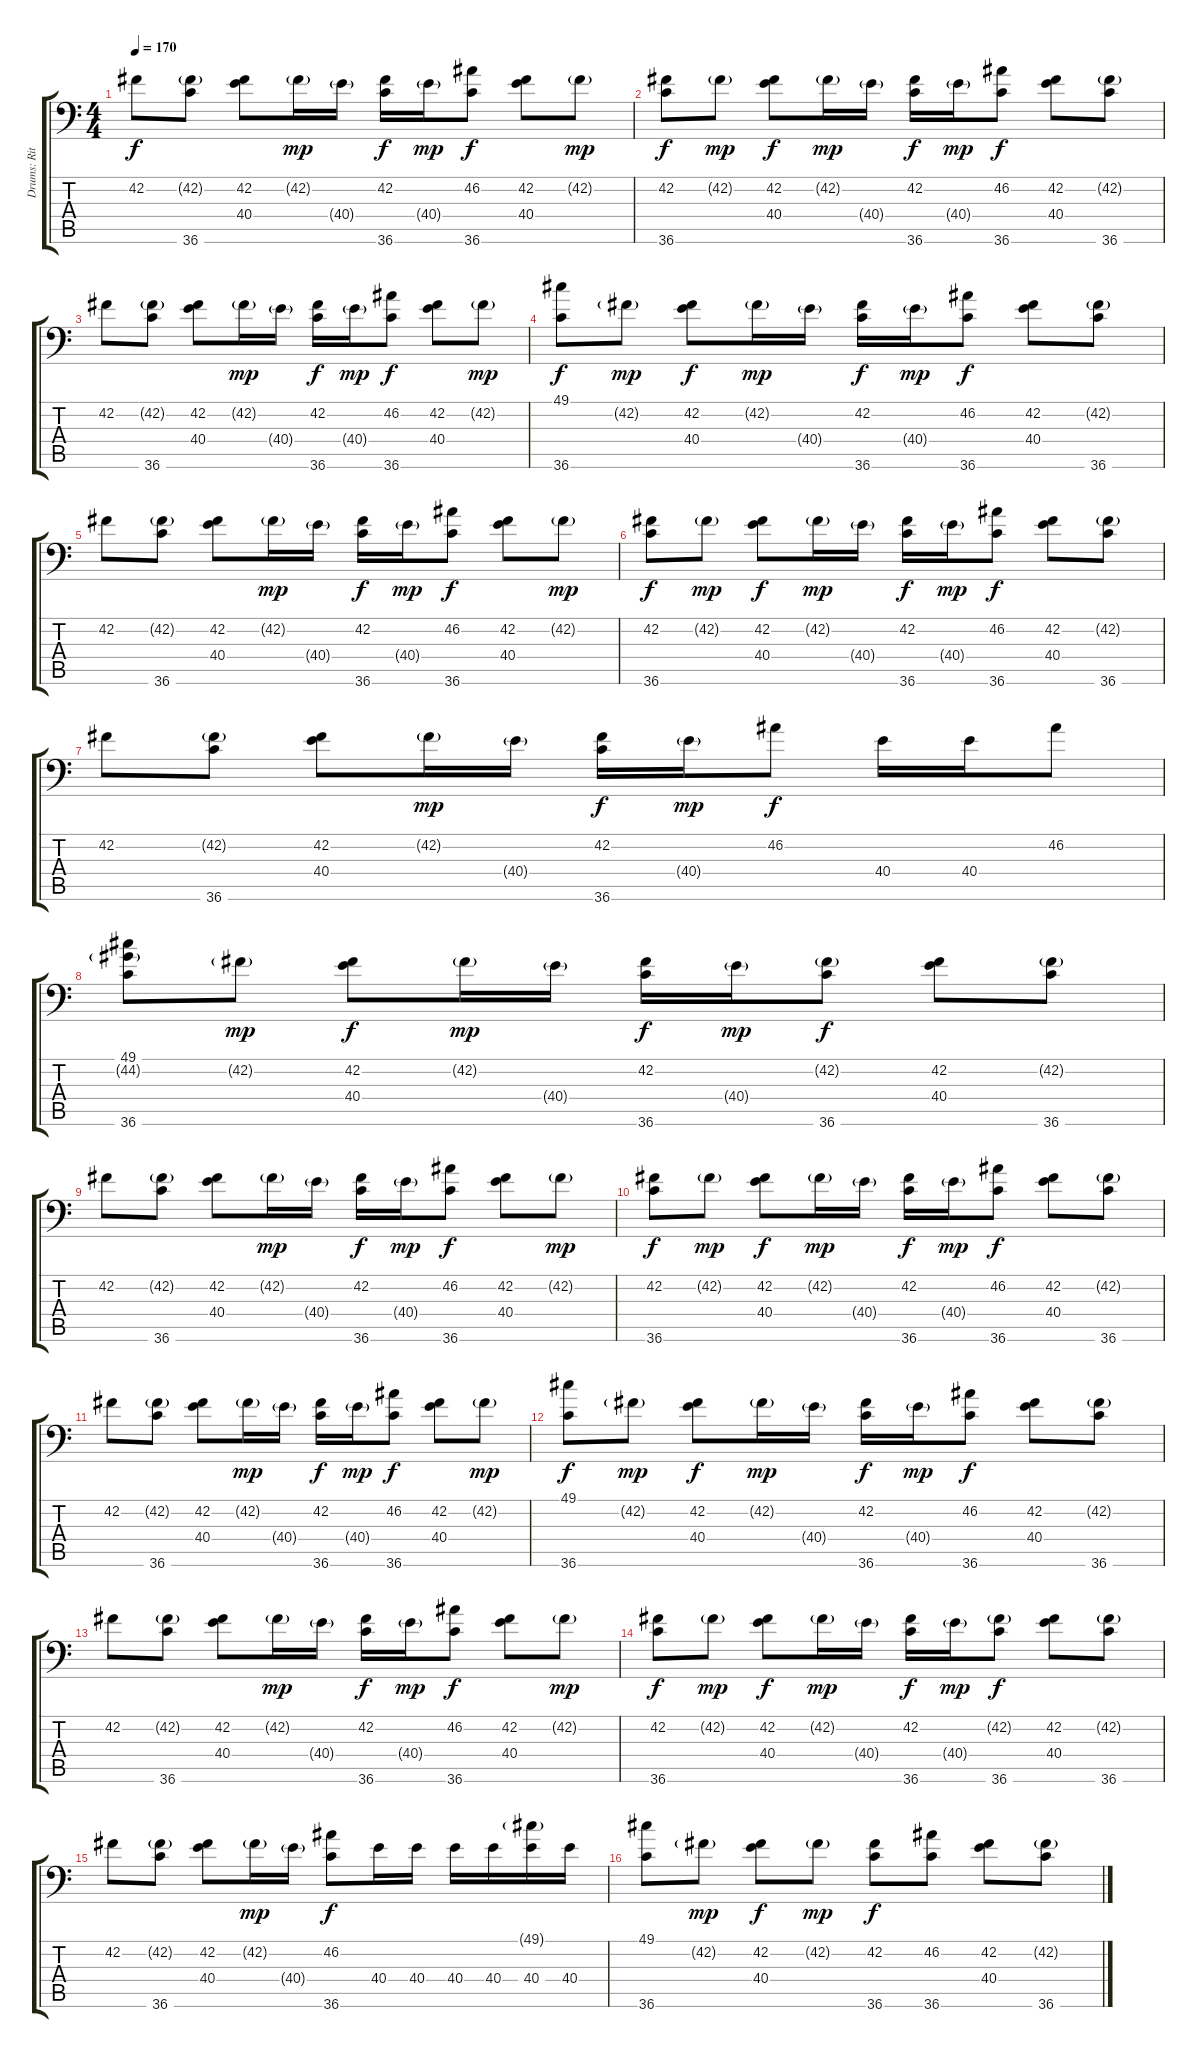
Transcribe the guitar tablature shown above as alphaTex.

\track ("Drums: Ritsu Tainaka" "Drums: Rit") {instrument acousticgrandpiano}
\staff {score tabs}
\tuning (C-1 C-1 C-1 C-1 C-1 C-1) {hide}
\ts (4 4)
\tempo 170
\clef f4
\ks c
42.2.8{dy f} (42.2{g} 36.6).8 (42.2 40.4).8 42.2{g}.16{dy mp} 40.4{g}.16 (42.2 36.6).16{dy f} 40.4{g}.16{dy mp} (46.2 36.6).8{dy f} (42.2 40.4).8 42.2{g}.8{dy mp} |
(42.2 36.6).8{dy f} 42.2{g}.8{dy mp} (42.2 40.4).8{dy f} 42.2{g}.16{dy mp} 40.4{g}.16 (42.2 36.6).16{dy f} 40.4{g}.16{dy mp} (46.2 36.6).8{dy f} (42.2 40.4).8 (42.2{g} 36.6).8 |
42.2.8 (42.2{g} 36.6).8 (42.2 40.4).8 42.2{g}.16{dy mp} 40.4{g}.16 (42.2 36.6).16{dy f} 40.4{g}.16{dy mp} (46.2 36.6).8{dy f} (42.2 40.4).8 42.2{g}.8{dy mp} |
(49.1 36.6).8{dy f} 42.2{g}.8{dy mp} (42.2 40.4).8{dy f} 42.2{g}.16{dy mp} 40.4{g}.16 (42.2 36.6).16{dy f} 40.4{g}.16{dy mp} (46.2 36.6).8{dy f} (42.2 40.4).8 (42.2{g} 36.6).8 |
42.2.8 (42.2{g} 36.6).8 (42.2 40.4).8 42.2{g}.16{dy mp} 40.4{g}.16 (42.2 36.6).16{dy f} 40.4{g}.16{dy mp} (46.2 36.6).8{dy f} (42.2 40.4).8 42.2{g}.8{dy mp} |
(42.2 36.6).8{dy f} 42.2{g}.8{dy mp} (42.2 40.4).8{dy f} 42.2{g}.16{dy mp} 40.4{g}.16 (42.2 36.6).16{dy f} 40.4{g}.16{dy mp} (46.2 36.6).8{dy f} (42.2 40.4).8 (42.2{g} 36.6).8 |
42.2.8 (42.2{g} 36.6).8 (42.2 40.4).8 42.2{g}.16{dy mp} 40.4{g}.16 (42.2 36.6).16{dy f} 40.4{g}.16{dy mp} 46.2.8{dy f} 40.4.16 40.4.16 46.2.8 |
(49.1 44.2{g} 36.6).8 42.2{g}.8{dy mp} (42.2 40.4).8{dy f} 42.2{g}.16{dy mp} 40.4{g}.16 (42.2 36.6).16{dy f} 40.4{g}.16{dy mp} (42.2{g} 36.6).8{dy f} (42.2 40.4).8 (42.2{g} 36.6).8 |
42.2.8 (42.2{g} 36.6).8 (42.2 40.4).8 42.2{g}.16{dy mp} 40.4{g}.16 (42.2 36.6).16{dy f} 40.4{g}.16{dy mp} (46.2 36.6).8{dy f} (42.2 40.4).8 42.2{g}.8{dy mp} |
(42.2 36.6).8{dy f} 42.2{g}.8{dy mp} (42.2 40.4).8{dy f} 42.2{g}.16{dy mp} 40.4{g}.16 (42.2 36.6).16{dy f} 40.4{g}.16{dy mp} (46.2 36.6).8{dy f} (42.2 40.4).8 (42.2{g} 36.6).8 |
42.2.8 (42.2{g} 36.6).8 (42.2 40.4).8 42.2{g}.16{dy mp} 40.4{g}.16 (42.2 36.6).16{dy f} 40.4{g}.16{dy mp} (46.2 36.6).8{dy f} (42.2 40.4).8 42.2{g}.8{dy mp} |
(49.1 36.6).8{dy f} 42.2{g}.8{dy mp} (42.2 40.4).8{dy f} 42.2{g}.16{dy mp} 40.4{g}.16 (42.2 36.6).16{dy f} 40.4{g}.16{dy mp} (46.2 36.6).8{dy f} (42.2 40.4).8 (42.2{g} 36.6).8 |
42.2.8 (42.2{g} 36.6).8 (42.2 40.4).8 42.2{g}.16{dy mp} 40.4{g}.16 (42.2 36.6).16{dy f} 40.4{g}.16{dy mp} (46.2 36.6).8{dy f} (42.2 40.4).8 42.2{g}.8{dy mp} |
(42.2 36.6).8{dy f} 42.2{g}.8{dy mp} (42.2 40.4).8{dy f} 42.2{g}.16{dy mp} 40.4{g}.16 (42.2 36.6).16{dy f} 40.4{g}.16{dy mp} (42.2{g} 36.6).8{dy f} (42.2 40.4).8 (42.2{g} 36.6).8 |
42.2.8 (42.2{g} 36.6).8 (42.2 40.4).8 42.2{g}.16{dy mp} 40.4{g}.16 (46.2 36.6).8{dy f} 40.4.16 40.4.16 40.4.16 40.4.16 (49.1{g} 40.4).16 40.4.16 |
(49.1 36.6).8 42.2{g}.8{dy mp} (42.2 40.4).8{dy f} 42.2{g}.8{dy mp} (42.2 36.6).8{dy f} (46.2 36.6).8 (42.2 40.4).8 (42.2{g} 36.6).8
